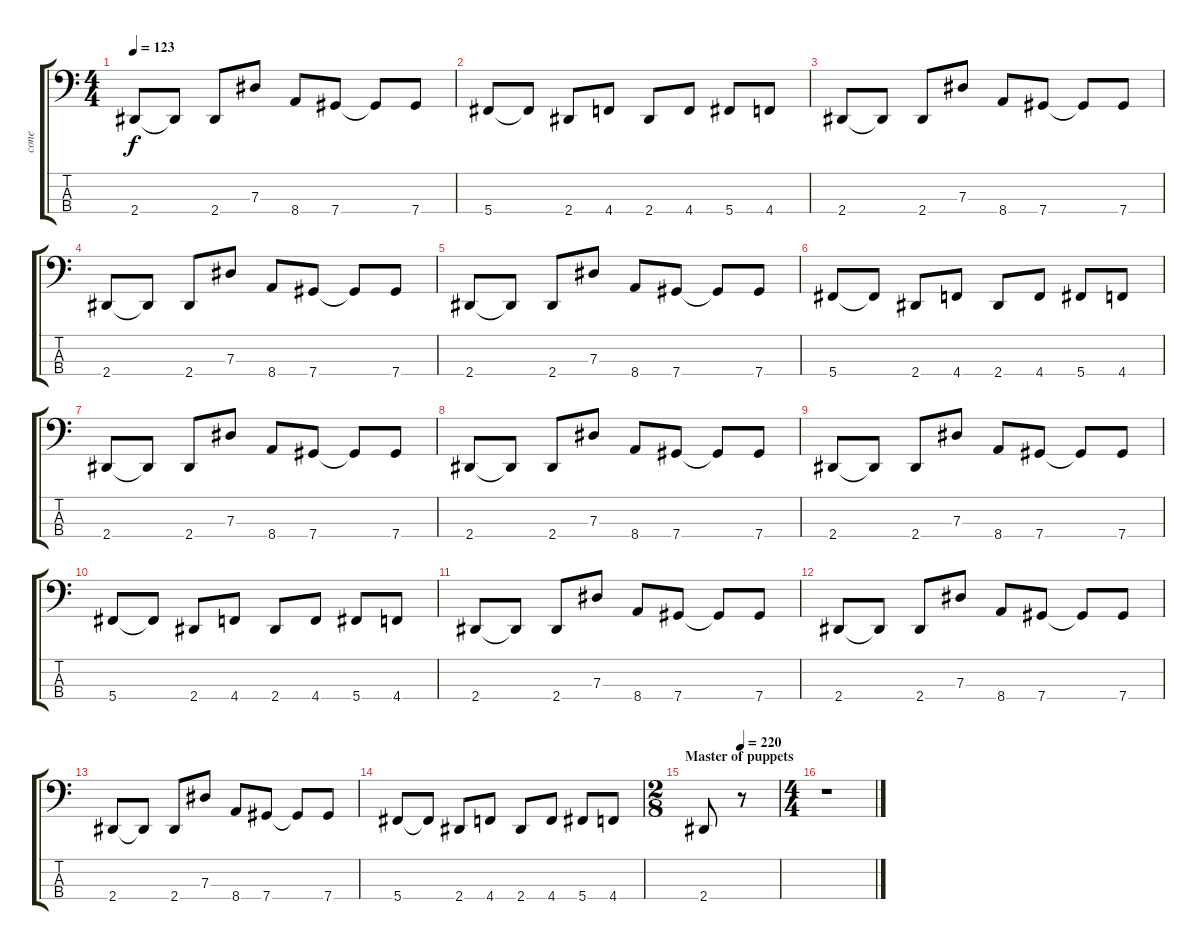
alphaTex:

\track ("cone" "cone") {instrument electricbasspick}
\staff {score tabs}
\tuning (Gb2 Db2 Ab1 Db1) {hide}
\ts (4 4)
\tempo 123
\clef f4
\ks c
2.4.8{dy f} 2.4{t}.8 2.4.8 7.3.8 8.4.8 7.4.8 7.4{t}.8 7.4.8 |
5.4.8 5.4{t}.8 2.4.8 4.4.8 2.4.8 4.4.8 5.4.8 4.4.8 |
2.4.8 2.4{t}.8 2.4.8 7.3.8 8.4.8 7.4.8 7.4{t}.8 7.4.8 |
2.4.8 2.4{t}.8 2.4.8 7.3.8 8.4.8 7.4.8 7.4{t}.8 7.4.8 |
2.4.8 2.4{t}.8 2.4.8 7.3.8 8.4.8 7.4.8 7.4{t}.8 7.4.8 |
5.4.8 5.4{t}.8 2.4.8 4.4.8 2.4.8 4.4.8 5.4.8 4.4.8 |
2.4.8 2.4{t}.8 2.4.8 7.3.8 8.4.8 7.4.8 7.4{t}.8 7.4.8 |
2.4.8 2.4{t}.8 2.4.8 7.3.8 8.4.8 7.4.8 7.4{t}.8 7.4.8 |
2.4.8 2.4{t}.8 2.4.8 7.3.8 8.4.8 7.4.8 7.4{t}.8 7.4.8 |
5.4.8 5.4{t}.8 2.4.8 4.4.8 2.4.8 4.4.8 5.4.8 4.4.8 |
2.4.8 2.4{t}.8 2.4.8 7.3.8 8.4.8 7.4.8 7.4{t}.8 7.4.8 |
2.4.8 2.4{t}.8 2.4.8 7.3.8 8.4.8 7.4.8 7.4{t}.8 7.4.8 |
2.4.8 2.4{t}.8 2.4.8 7.3.8 8.4.8 7.4.8 7.4{t}.8 7.4.8 |
5.4.8 5.4{t}.8 2.4.8 4.4.8 2.4.8 4.4.8 5.4.8 4.4.8 |
\ts (2 8)
\section ("" "Master of puppets")
\tempo (220 0.5)
2.4.8 r.8 |
\ts (4 4)
r.1
